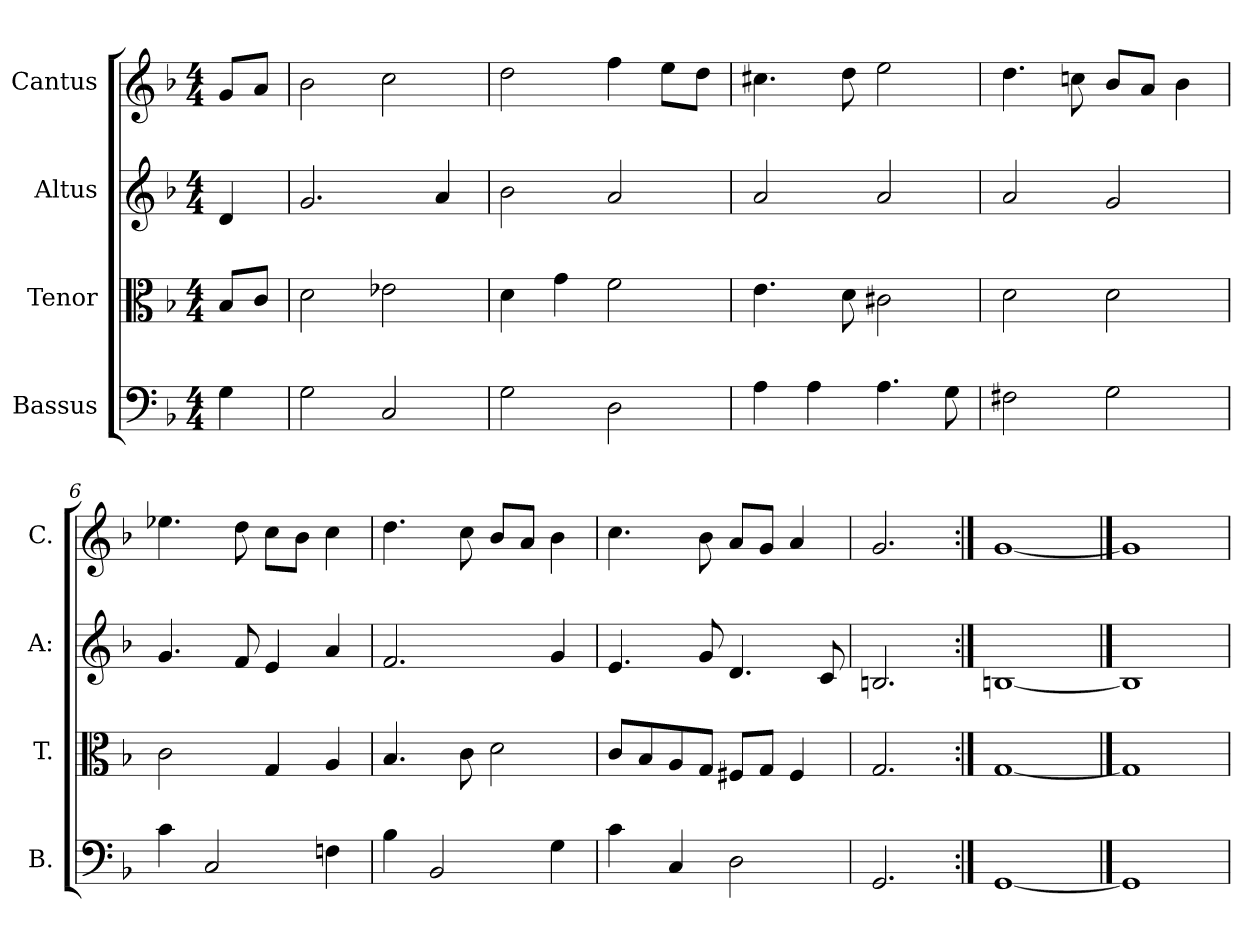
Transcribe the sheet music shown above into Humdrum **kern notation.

**kern	**kern	**kern	**kern
*part4	*part3	*part2	*part1
*staff4	*staff3	*staff2	*staff1
*I"Bassus	*I"Tenor	*I"Altus	*I"Cantus
*I'B.	*I'T.	*I'A:	*I'C.
*clefF4	*clefC3	*clefG2	*clefG2
*k[b-]	*k[b-]	*k[b-]	*k[b-]
*d:	*d:	*d:	*d:
*M4/4	*M4/4	*M4/4	*M4/4
=1	=1	=1	=1
4G\	8B-/L	4d/	8g/L
.	8c/J	.	8a/J
=2	=2	=2	=2
2G\	2d\	2.g/	2b-\
2C/	2e-X\	.	2cc\
.	.	4a/	.
=3	=3	=3	=3
2G\	4d\	2b-\	2dd\
.	4g\	.	.
2D\	2f\	2a/	4ff\
.	.	.	8ee\L
.	.	.	8dd\J
=4	=4	=4	=4
4A\	4.e\	2a/	4.cc#X\
4A\	.	.	.
.	8d\	.	8dd\
4.A\	2c#X\	2a/	2ee\
8G\	.	.	.
=5	=5	=5	=5
2F#X\	2d\	2a/	4.dd\
.	.	.	8ccn\
2G\	2d\	2g/	8b-/L
.	.	.	8a/J
.	.	.	4b-\
=6	=6	=6	=6
4c\	2c\	4.g/	4.ee-X\
2C/	.	.	.
.	.	8f/	8dd\
.	4G/	4e/	8cc\L
.	.	.	8b-\J
4Fn\	4A/	4a/	4cc\
=7	=7	=7	=7
4B-\	4.B-/	2.f/	4.dd\
2BB-/	.	.	.
.	8c\	.	8cc\
.	2d\	.	8b-/L
.	.	.	8a/J
4G\	.	4g/	4b-\
=8	=8	=8	=8
4c\	8c/L	4.e/	4.cc\
.	8B-/	.	.
4C/	8A/	.	.
.	8G/J	8g/	8b-\
2D\	8F#X/L	4.d/	8a/L
.	8G/J	.	8g/J
.	4F#/	.	4a/
.	.	8c/	.
=9	=9	=9	=9
2.GG/	2.G/	2.Bn/	2.g/
=10:|!	=10:|!	=10:|!	=10:|!
[1GG	[1G	[1Bn	[1g
==11	==11	==11	==11
1GG]	1G]	1B]	1g]
=	=	=	=
*-	*-	*-	*-
